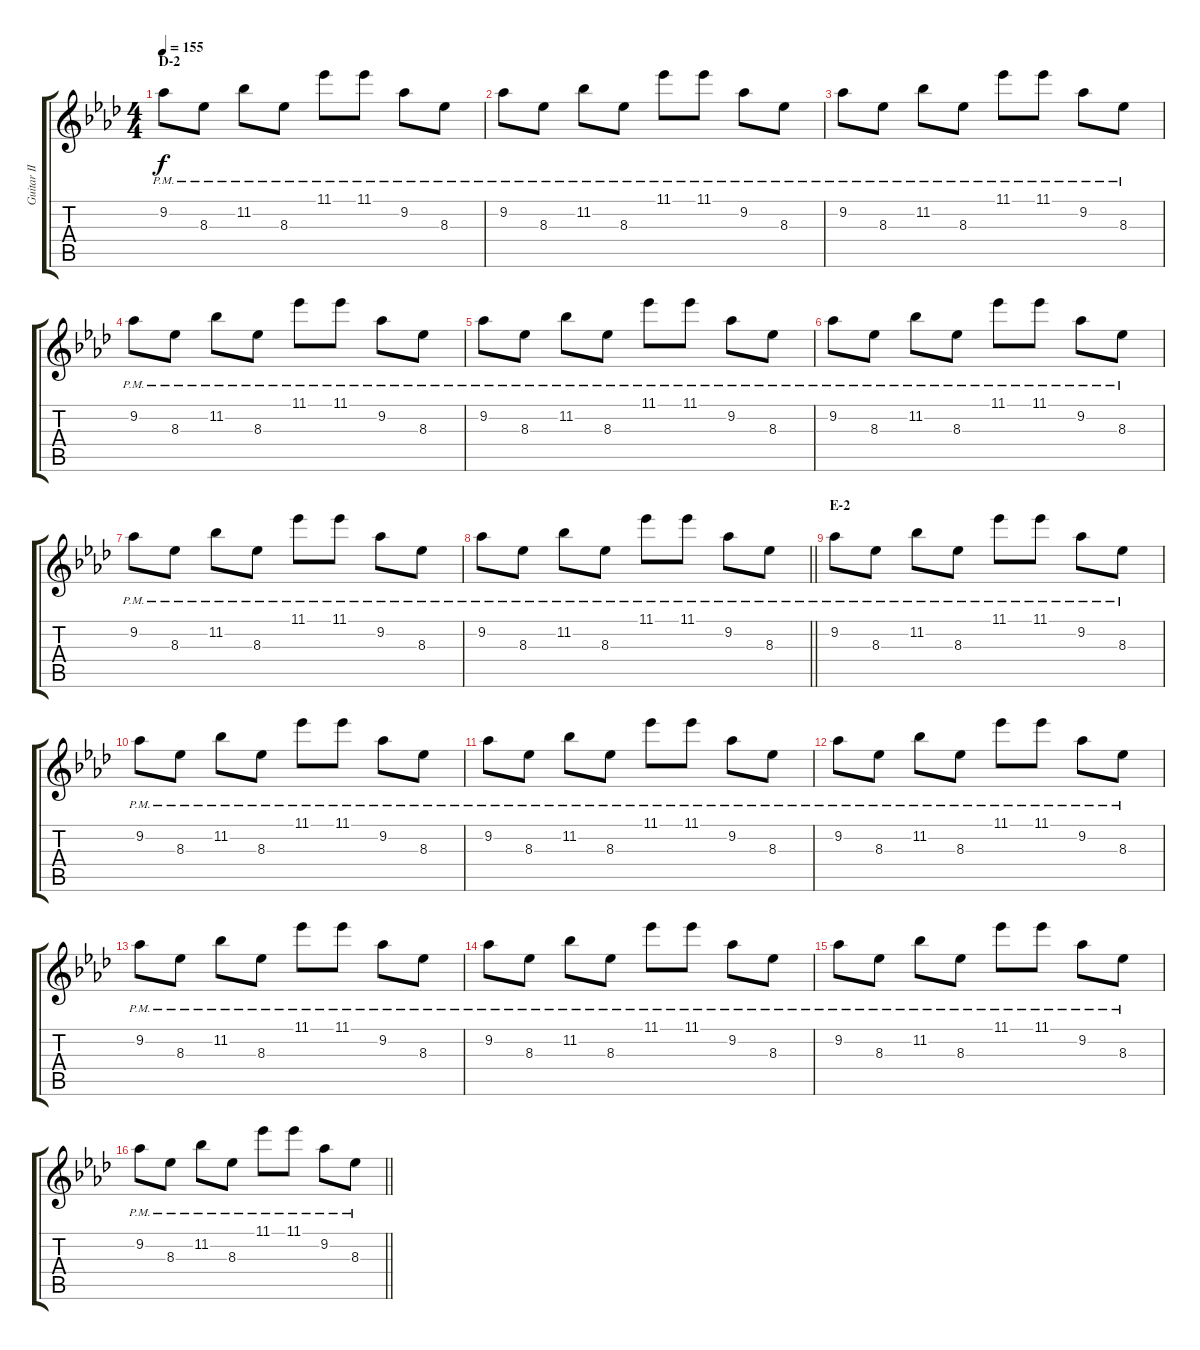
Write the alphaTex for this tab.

\track ("Guitar II" "Guitar II") {instrument overdrivenguitar}
\staff {score tabs}
\tuning (E4 B3 G3 D3 A2 E2) {hide}
\ts (4 4)
\section ("" "D-2")
\tempo 155
\clef g2
\ks ab
9.2{pm}.8{dy f} 8.3{pm}.8 11.2{pm}.8 8.3{pm}.8 11.1{pm}.8 11.1{pm}.8 9.2{pm}.8 8.3{pm}.8 |
9.2{pm}.8 8.3{pm}.8 11.2{pm}.8 8.3{pm}.8 11.1{pm}.8 11.1{pm}.8 9.2{pm}.8 8.3{pm}.8 |
9.2{pm}.8 8.3{pm}.8 11.2{pm}.8 8.3{pm}.8 11.1{pm}.8 11.1{pm}.8 9.2{pm}.8 8.3{pm}.8 |
9.2{pm}.8 8.3{pm}.8 11.2{pm}.8 8.3{pm}.8 11.1{pm}.8 11.1{pm}.8 9.2{pm}.8 8.3{pm}.8 |
9.2{pm}.8 8.3{pm}.8 11.2{pm}.8 8.3{pm}.8 11.1{pm}.8 11.1{pm}.8 9.2{pm}.8 8.3{pm}.8 |
9.2{pm}.8 8.3{pm}.8 11.2{pm}.8 8.3{pm}.8 11.1{pm}.8 11.1{pm}.8 9.2{pm}.8 8.3{pm}.8 |
9.2{pm}.8 8.3{pm}.8 11.2{pm}.8 8.3{pm}.8 11.1{pm}.8 11.1{pm}.8 9.2{pm}.8 8.3{pm}.8 |
\barLineRight lightlight
9.2{pm}.8 8.3{pm}.8 11.2{pm}.8 8.3{pm}.8 11.1{pm}.8 11.1{pm}.8 9.2{pm}.8 8.3{pm}.8 |
\section ("" "E-2")
9.2{pm}.8 8.3{pm}.8 11.2{pm}.8 8.3{pm}.8 11.1{pm}.8 11.1{pm}.8 9.2{pm}.8 8.3{pm}.8 |
9.2{pm}.8 8.3{pm}.8 11.2{pm}.8 8.3{pm}.8 11.1{pm}.8 11.1{pm}.8 9.2{pm}.8 8.3{pm}.8 |
9.2{pm}.8 8.3{pm}.8 11.2{pm}.8 8.3{pm}.8 11.1{pm}.8 11.1{pm}.8 9.2{pm}.8 8.3{pm}.8 |
9.2{pm}.8 8.3{pm}.8 11.2{pm}.8 8.3{pm}.8 11.1{pm}.8 11.1{pm}.8 9.2{pm}.8 8.3{pm}.8 |
9.2{pm}.8 8.3{pm}.8 11.2{pm}.8 8.3{pm}.8 11.1{pm}.8 11.1{pm}.8 9.2{pm}.8 8.3{pm}.8 |
9.2{pm}.8 8.3{pm}.8 11.2{pm}.8 8.3{pm}.8 11.1{pm}.8 11.1{pm}.8 9.2{pm}.8 8.3{pm}.8 |
9.2{pm}.8 8.3{pm}.8 11.2{pm}.8 8.3{pm}.8 11.1{pm}.8 11.1{pm}.8 9.2{pm}.8 8.3{pm}.8 |
\barLineRight lightlight
9.2{pm}.8 8.3{pm}.8 11.2{pm}.8 8.3{pm}.8 11.1{pm}.8 11.1{pm}.8 9.2{pm}.8 8.3{pm}.8
